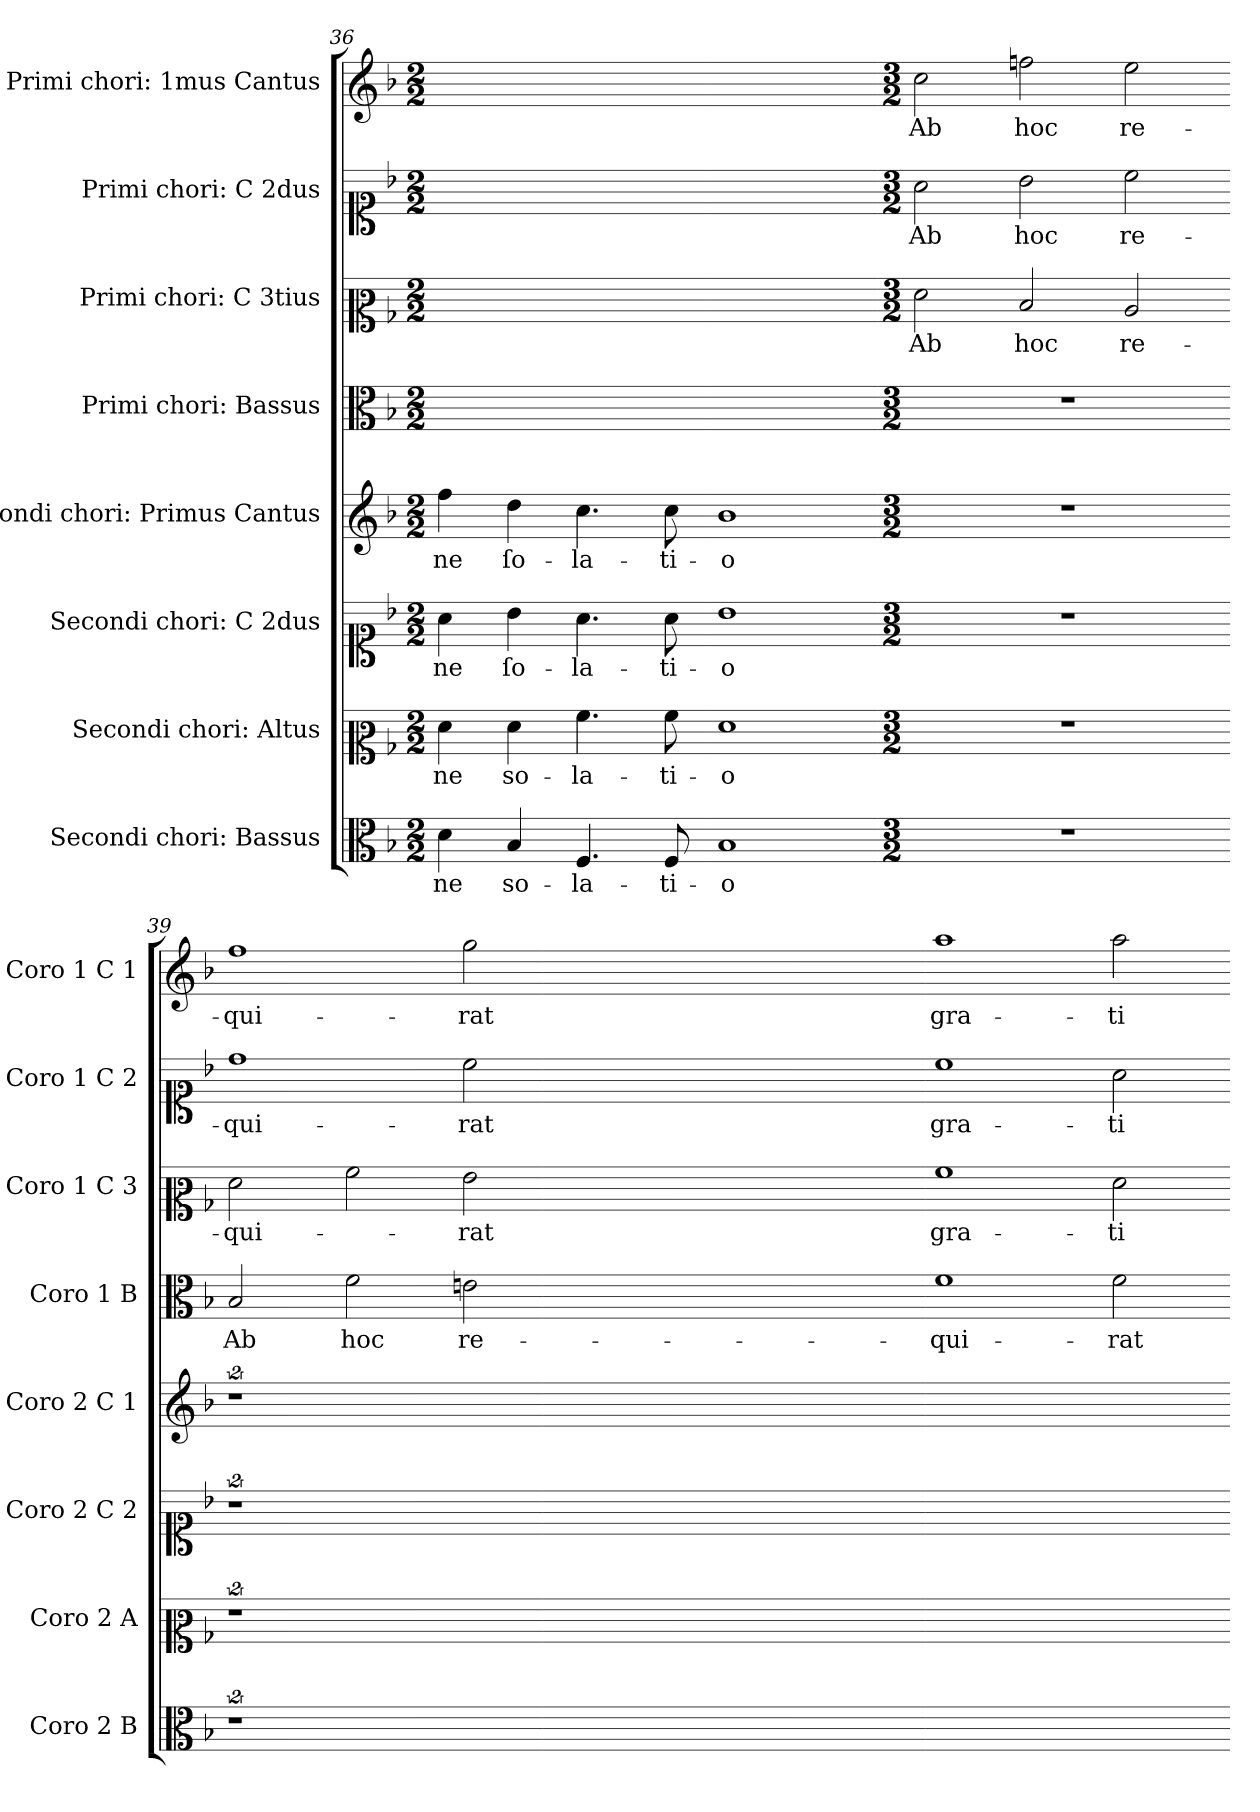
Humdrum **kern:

**kern	**text	**kern	**text	**kern	**text	**kern	**text	**kern	**text	**kern	**text	**kern	**text	**kern	**text
*part8	*part8	*part7	*part7	*part6	*part6	*part5	*part5	*part4	*part4	*part3	*part3	*part2	*part2	*part1	*part1
*staff8	*staff8	*staff7	*staff7	*staff6	*staff6	*staff5	*staff5	*staff4	*staff4	*staff3	*staff3	*staff2	*staff2	*staff1	*staff1
*I"Secondi chori: Bassus	*	*I"Secondi chori: Altus	*	*I"Secondi chori: C 2dus	*	*I"Secondi chori: Primus Cantus	*	*I"Primi chori: Bassus	*	*I"Primi chori: C 3tius	*	*I"Primi chori: C 2dus	*	*I"Primi chori: 1mus Cantus	*
*I'Coro 2 B	*	*I'Coro 2 A	*	*I'Coro 2 C 2	*	*I'Coro 2 C 1	*	*I'Coro 1 B	*	*I'Coro 1 C 3	*	*I'Coro 1 C 2	*	*I'Coro 1 C 1	*
*clefC3	*	*clefC2	*	*clefC1	*	*clefG2	*	*clefC3	*	*clefC2	*	*clefC1	*	*clefG2	*
*k[b-]	*	*k[b-]	*	*k[b-]	*	*k[b-]	*	*k[b-]	*	*k[b-]	*	*k[b-]	*	*k[b-]	*
*M2/2	*	*M2/2	*	*M2/2	*	*M2/2	*	*M2/2	*	*M2/2	*	*M2/2	*	*M2/2	*
=36	=36	=36	=36	=36	=36	=36	=36	=36	=36	=36	=36	=36	=36	=36	=36
4d\	-ne	4f\	-ne	4a\	-ne	4ff\	-ne	1ryy	.	1ryy	.	1ryy	.	1ryy	.
4B-/	so-	4f\	so-	4b-\	ſo-	4dd\	ſo-	.	.	.	.	.	.	.	.
4.F/	-la-	4.a\	-la-	4.a\	-la-	4.cc\	-la-	.	.	.	.	.	.	.	.
8F/	-ti-	8a\	-ti-	8a\	-ti-	8cc\	-ti-	.	.	.	.	.	.	.	.
=37-	=37-	=37-	=37-	=37-	=37-	=37-	=37-	=37-	=37-	=37-	=37-	=37-	=37-	=37-	=37-
1B-	-o	1f	-o	1b-	-o	1b-	-o	1ryy	.	1ryy	.	1ryy	.	1ryy	.
=38-	=38-	=38-	=38-	=38-	=38-	=38-	=38-	=38-	=38-	=38-	=38-	=38-	=38-	=38-	=38-
*M3/2	*	*M3/2	*	*M3/2	*	*M3/2	*	*M3/2	*	*M3/2	*	*M3/2	*	*M3/2	*
1.r	.	1.r	.	1.r	.	1.r	.	1.r	.	2f\	Ab	2a\	Ab	2cc\	Ab
.	.	.	.	.	.	.	.	.	.	2d/	hoc	2b-\	hoc	2ffn\	hoc
.	.	.	.	.	.	.	.	.	.	2c/	re-	2cc\	re-	2ee\	re-
=39-	=39-	=39-	=39-	=39-	=39-	=39-	=39-	=39-	=39-	=39-	=39-	=39-	=39-	=39-	=39-
2%9r	.	2%9r	.	2%9r	.	2%9r	.	2B-/	Ab	2f\	-qui-	1dd	-qui-	1ff	-qui-
.	.	.	.	.	.	.	.	2f\	hoc	2a\	.	.	.	.	.
.	.	.	.	.	.	.	.	2en\	re-	2g\	-rat	2cc\	-rat	2gg\	-rat
.	.	.	.	.	.	.	.	0.ryy	.	0.ryy	.	0.ryy	.	0.ryy	.
=40-	=40-	=40-	=40-	=40-	=40-	=40-	=40-	=40-	=40-	=40-	=40-	=40-	=40-	=40-	=40-
1.ryy	.	1.ryy	.	1.ryy	.	1.ryy	.	1f	-qui-	1a	gra-	1cc	gra-	1aa	gra-
.	.	.	.	.	.	.	.	2f\	-rat	2f\	-ti-	2a\	-ti-	2aa\	-ti-
=-	=-	=-	=-	=-	=-	=-	=-	=-	=-	=-	=-	=-	=-	=-	=-
*-	*-	*-	*-	*-	*-	*-	*-	*-	*-	*-	*-	*-	*-	*-	*-
